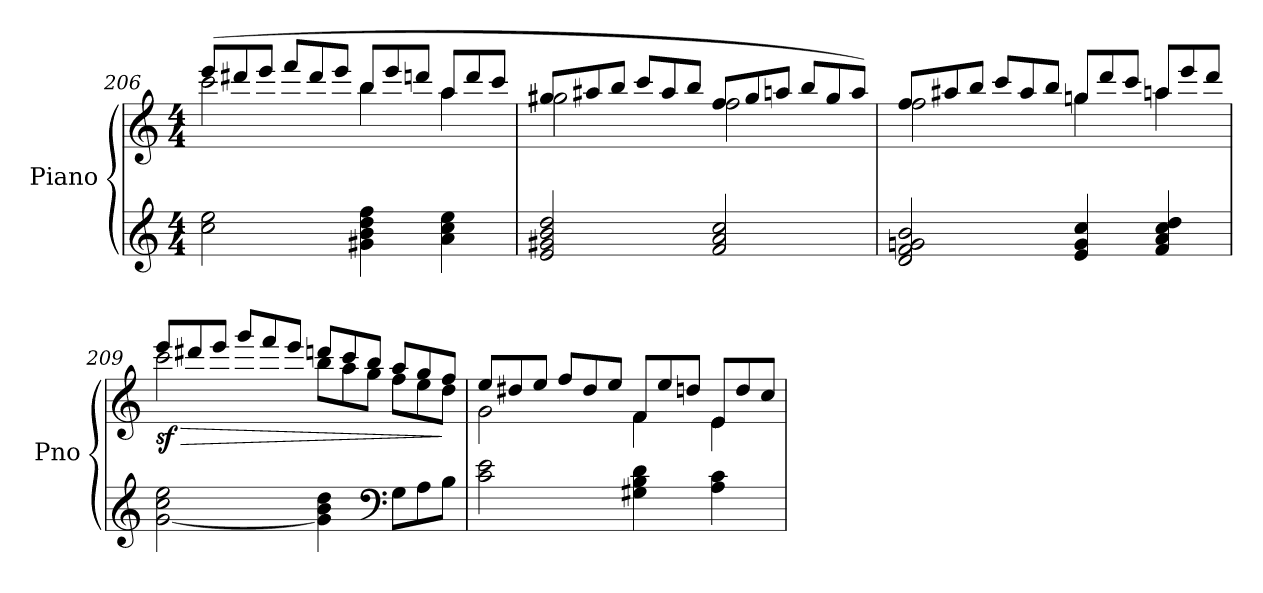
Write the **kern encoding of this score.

**kern	**kern	**dynam
*part1	*part1	*part1
*staff2	*staff1	*staff1/2
*I"Piano	*	*
*I'Pno	*	*
!!LO:LB:g=z
*clefG2	*clefG2	*
*k[]	*k[]	*
*M4/4	*M4/4	*
*	*Xtuplet	*
=206	=206	=206
*	*^	*
!	!	!	!LO:DY:b
2cc\ 2ee\	(12eee/L	2ccc\	other-dynamics
.	12ddd#X/	.	.
.	12eee/J	.	.
.	12fff/L	.	.
.	12ddd#/	.	.
.	12eee/J	.	.
4g#X\ 4b\ 4dd\ 4ff\	12bb/L	4bb\	.
.	12eee/	.	.
.	12dddn/J	.	.
4a\ 4cc\ 4ee\	12aa/L	4aa\	.
.	12ddd/	.	.
.	12ccc/J	.	.
=207	=207	=207	=207
2e/ 2g#X/ 2b/ 2dd/	12gg#X/L	2gg#\	.
.	12aa#X/	.	.
.	12bb/J	.	.
.	12ccc/L	.	.
.	12aa#/	.	.
.	12bb/J	.	.
2f/ 2a/ 2cc/	12ff/L	2ff\	.
.	12gg#/	.	.
.	12aan/J	.	.
.	12bb/L	.	.
.	12gg#/	.	.
.	12aa/J)	.	.
!!LO:LB:g=z	!!
=208	=208	=208	=208
!	!	!	!LO:DY:b
2d/ 2f/ 2gn/ 2b/	12ff/L	2ff\	other-dynamics
.	12aa#X/	.	.
.	12bb/J	.	.
.	12ccc/L	.	.
.	12aa#/	.	.
.	12bb/J	.	.
4e/ 4g/ 4cc/	12gg/L	4ggn\	.
.	12ddd/	.	.
.	12ccc/J	.	.
4f/ 4a/ 4cc/ 4dd/	12aan/L	4aa\	.
.	12eee/	.	.
.	12ddd/J	.	.
=209	=209	=209	=209
!	!	!	!LO:DY:b
[2g\ 2cc\ 2ee\	12eee/L	2ccc\	sf
!	!	!	!LO:HP:b
.	12ddd#X/	.	>
.	12eee/J	.	.
.	12ggg/L	.	.
.	12fff/	.	.
.	12eee/J	.	.
4g\] 4b\ 4dd\	12dddn/L	12bb\L	.
.	12ccc/	12aa\	.
.	12bb/J	12gg\J	.
*clefF4	*	*	*
*Xtuplet	*	*	*
12G\L	12aa/L	12ff\L	.
12A\	12gg/	12ee\	.
12B\J	12ff/J	12dd\J	]
=210	=210	=210	=210
2c\ 2e\	12ee/L	2g\	.
.	12dd#X/	.	.
.	12ee/J	.	.
.	12ff/L	.	.
.	12dd#/	.	.
.	12ee/J	.	.
4G#X\ 4B\ 4d\	12f/L	4f\	.
.	12ee/	.	.
.	12ddn/J	.	.
4A\ 4c\	12e/L	4e\	.
.	12dd/	.	.
.	12cc/J	.	.
*	*v	*v	*
=	=	=
*-	*-	*-
